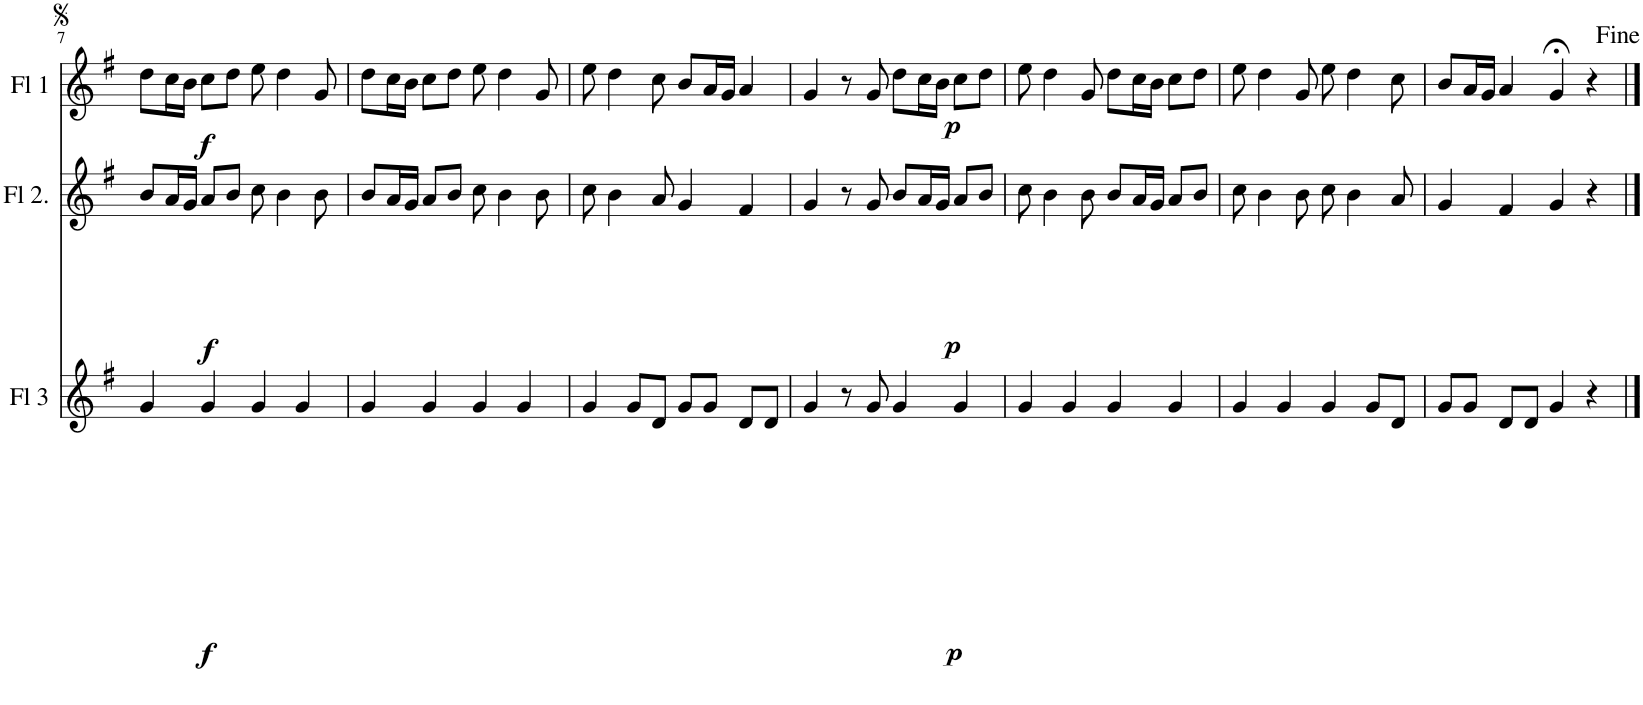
**kern	**dynam	**kern	**dynam	**kern	**dynam
*part3	*part3	*part2	*part2	*part1	*part1
*staff3	*staff3	*staff2	*staff2	*staff1	*staff1
*I"Flauta 3	*	*I"Flauta 2	*	*I"Flauta 1	*
*I'Fl 3	*	*I'Fl 2.	*	*I'Fl 1	*
!!LO:PB:g=z
*clefG2	*	*clefG2	*	*clefG2	*
*k[f#]	*	*k[f#]	*	*k[f#]	*
*M4/4	*	*M4/4	*	*M4/4	*
=7	=7	=7	=7	=7	=7
!	!LO:DY:b	!	!LO:DY:b	!	!LO:DY:b
4g/	f	8b/L	f	8dd\L	f
.	.	16a/L	.	16cc\L	.
.	.	16g/JJ	.	16b\JJ	.
4g/	.	8a/L	.	8cc\L	.
.	.	8b/J	.	8dd\J	.
4g/	.	8cc\	.	8ee\	.
.	.	4b\	.	4dd\	.
4g/	.	.	.	.	.
.	.	8b\	.	8g/	.
=8	=8	=8	=8	=8	=8
4g/	.	8b/L	.	8dd\L	.
.	.	16a/L	.	16cc\L	.
.	.	16g/JJ	.	16b\JJ	.
4g/	.	8a/L	.	8cc\L	.
.	.	8b/J	.	8dd\J	.
4g/	.	8cc\	.	8ee\	.
.	.	4b\	.	4dd\	.
4g/	.	.	.	.	.
.	.	8b\	.	8g/	.
=9	=9	=9	=9	=9	=9
4g/	.	8cc\	.	8ee\	.
.	.	4b\	.	4dd\	.
8g/L	.	.	.	.	.
8d/J	.	8a/	.	8cc\	.
8g/L	.	4g/	.	8b/L	.
8g/J	.	.	.	16a/L	.
.	.	.	.	16g/JJ	.
8d/L	.	4f#/	.	4a/	.
8d/J	.	.	.	.	.
=10	=10	=10	=10	=10	=10
4g/	.	4g/	.	4g/	.
8r	.	8r	.	8r	.
!	!LO:DY:b	!	!LO:DY:b	!	!LO:DY:b
8g/	p	8g/	p	8g/	p
4g/	.	8b/L	.	8dd\L	.
.	.	16a/L	.	16cc\L	.
.	.	16g/JJ	.	16b\JJ	.
4g/	.	8a/L	.	8cc\L	.
.	.	8b/J	.	8dd\J	.
=11	=11	=11	=11	=11	=11
4g/	.	8cc\	.	8ee\	.
.	.	4b\	.	4dd\	.
4g/	.	.	.	.	.
.	.	8b\	.	8g/	.
4g/	.	8b/L	.	8dd\L	.
.	.	16a/L	.	16cc\L	.
.	.	16g/JJ	.	16b\JJ	.
4g/	.	8a/L	.	8cc\L	.
.	.	8b/J	.	8dd\J	.
=12	=12	=12	=12	=12	=12
4g/	.	8cc\	.	8ee\	.
.	.	4b\	.	4dd\	.
4g/	.	.	.	.	.
.	.	8b\	.	8g/	.
4g/	.	8cc\	.	8ee\	.
.	.	4b\	.	4dd\	.
8g/L	.	.	.	.	.
8d/J	.	8a/	.	8cc\	.
=13	=13	=13	=13	=13	=13
8g/L	.	4g/	.	8b/L	.
8g/J	.	.	.	16a/L	.
.	.	.	.	16g/JJ	.
8d/L	.	4f#/	.	4a/	.
8d/J	.	.	.	.	.
4g/	.	4g/	.	4g;</	.
4r	.	4r	.	4r	.
==	==	==	==	==	==
*-	*-	*-	*-	*-	*-
